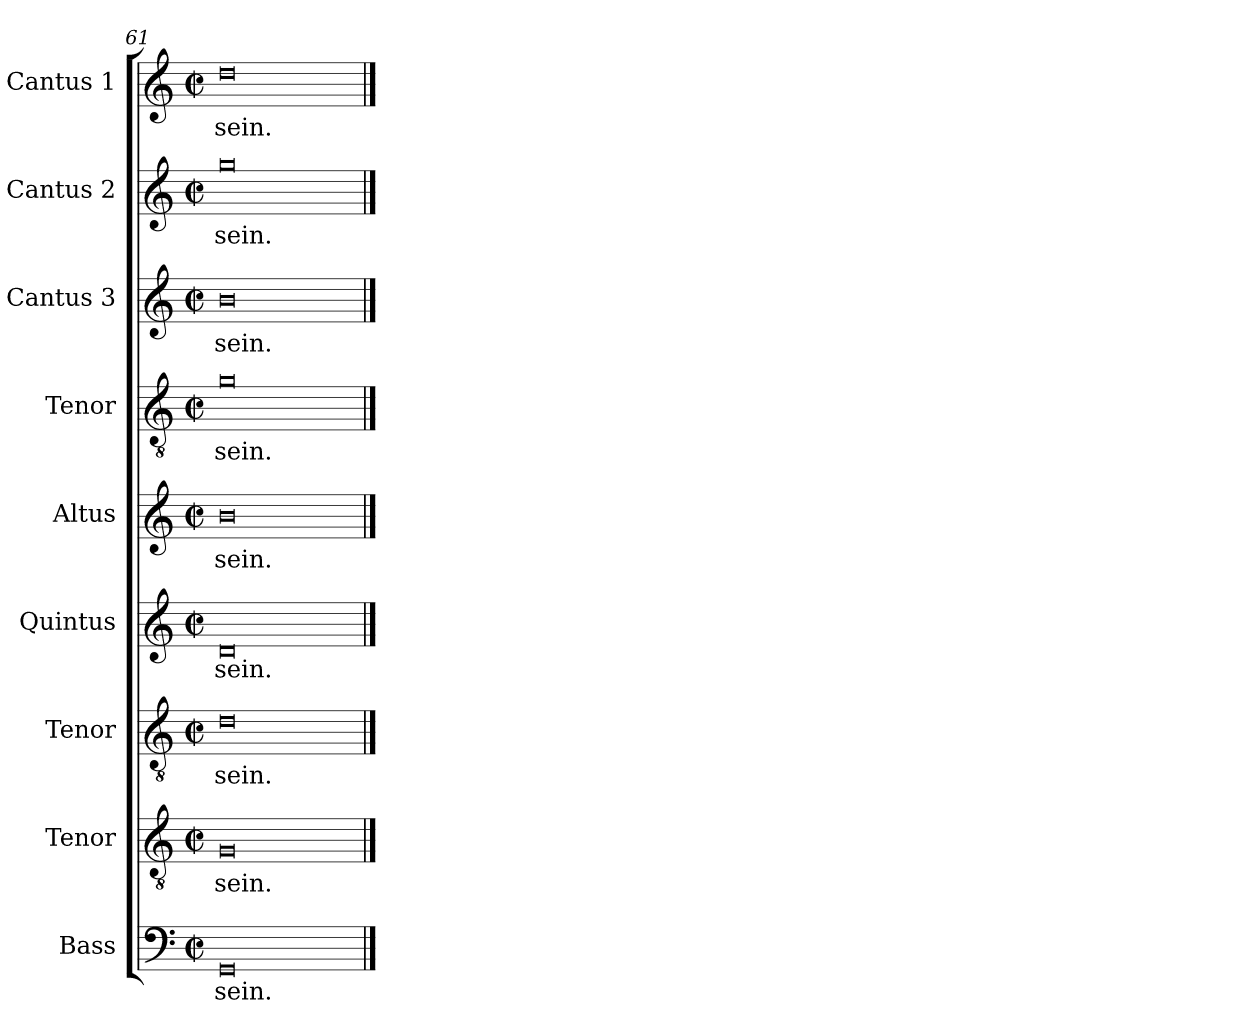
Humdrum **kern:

**kern	**text	**kern	**text	**kern	**text	**kern	**text	**kern	**text	**kern	**text	**kern	**text	**kern	**text	**kern	**text
*part9	*part9	*part8	*part8	*part7	*part7	*part6	*part6	*part5	*part5	*part4	*part4	*part3	*part3	*part2	*part2	*part1	*part1
*staff9	*staff9	*staff8	*staff8	*staff7	*staff7	*staff6	*staff6	*staff5	*staff5	*staff4	*staff4	*staff3	*staff3	*staff2	*staff2	*staff1	*staff1
*I"Bass	*	*I"Tenor	*	*I"Tenor	*	*I"Quintus	*	*I"Altus	*	*I"Tenor	*	*I"Cantus 3	*	*I"Cantus 2	*	*I"Cantus 1	*
*clefF4	*	*clefGv2	*	*clefGv2	*	*clefG2	*	*clefG2	*	*clefGv2	*	*clefG2	*	*clefG2	*	*clefG2	*
*k[]	*	*k[]	*	*k[]	*	*k[]	*	*k[]	*	*k[]	*	*k[]	*	*k[]	*	*k[]	*
*M4/2	*	*M4/2	*	*M4/2	*	*M4/2	*	*M4/2	*	*M4/2	*	*M4/2	*	*M4/2	*	*M4/2	*
*met(c|)	*	*met(c|)	*	*met(c|)	*	*met(c|)	*	*met(c|)	*	*met(c|)	*	*met(c|)	*	*met(c|)	*	*met(c|)	*
=61	=61	=61	=61	=61	=61	=61	=61	=61	=61	=61	=61	=61	=61	=61	=61	=61	=61
!	!LO:LY:b	!	!LO:LY:b	!	!LO:LY:b	!	!LO:LY:b	!	!LO:LY:b	!	!LO:LY:b	!	!LO:LY:b	!	!LO:LY:b	!	!LO:LY:b
0GG	sein.	0G	sein.	0d	sein.	0d	sein.	0b	sein.	0g	sein.	0b	sein.	0gg	sein.	0dd	sein.
==	==	==	==	==	==	==	==	==	==	==	==	==	==	==	==	==	==
*-	*-	*-	*-	*-	*-	*-	*-	*-	*-	*-	*-	*-	*-	*-	*-	*-	*-
